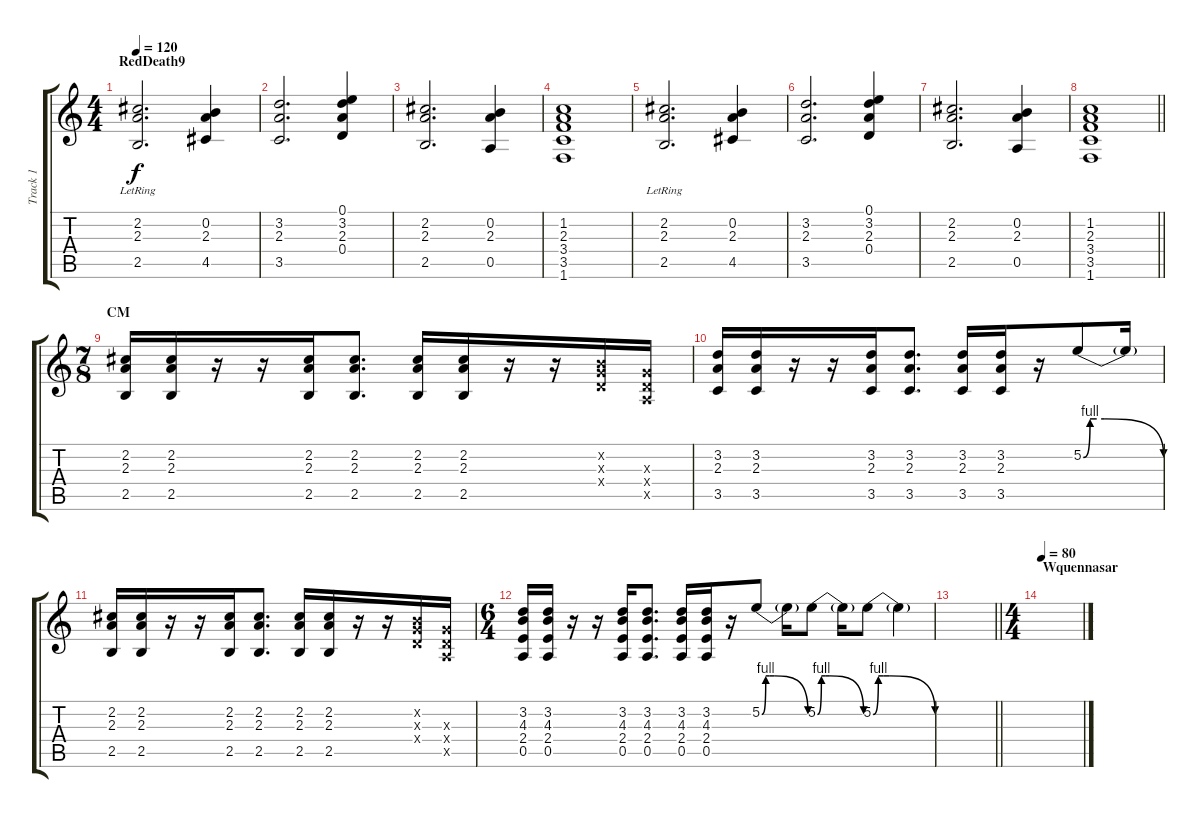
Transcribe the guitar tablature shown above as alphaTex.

\track ("Track 1" "Track 1") {instrument electricguitarjazz}
\staff {score tabs}
\tuning (E4 B3 G3 D3 A2 E2) {hide}
\ts (4 4)
\section ("" "RedDeath9")
\tempo 120
\clef g2
\ks c
(2.2 2.3 2.5{lr}).2{d dy f volume 13} (0.2 2.3 4.5).4 |
(3.2 2.3 3.5).2{d} (0.1 3.2 2.3 0.4).4 |
(2.2 2.3 2.5).2{d} (0.2 2.3 0.5).4 |
(1.2 2.3 3.4 3.5 1.6).1 |
(2.2 2.3 2.5{lr}).2{d volume 13} (0.2 2.3 4.5).4 |
(3.2 2.3 3.5).2{d} (0.1 3.2 2.3 0.4).4 |
(2.2 2.3 2.5).2{d} (0.2 2.3 0.5).4 |
\barLineRight lightlight
(1.2 2.3 3.4 3.5 1.6).1 |
\ts (7 8)
\section ("" "CM")
(2.2 2.3 2.5).16 (2.2 2.3 2.5).16 r.16 r.16 (2.2 2.3 2.5).16 (2.2 2.3 2.5).8{d} (2.2 2.3 2.5).16 (2.2 2.3 2.5).16 r.16 r.16 (0.2{x} 0.3{x} 0.4{x}).16 (0.3{x} 0.4{x} 0.5{x}).16 |
(3.2 2.3 3.5).16 (3.2 2.3 3.5).16 r.16 r.16 (3.2 2.3 3.5).16 (3.2 2.3 3.5).8{d} (3.2 2.3 3.5).16 (3.2 2.3 3.5).16 r.16 5.2{be (custom 0 0 5 4 10 4 16 4 60 0)}.8 5.2{t}.16 |
(2.2 2.3 2.5).16 (2.2 2.3 2.5).16 r.16 r.16 (2.2 2.3 2.5).16 (2.2 2.3 2.5).8{d} (2.2 2.3 2.5).16 (2.2 2.3 2.5).16 r.16 r.16 (0.2{x} 0.3{x} 0.4{x}).16 (0.3{x} 0.4{x} 0.5{x}).16 |
\ts (6 4)
(3.2 4.3 2.4 0.5).16 (3.2 4.3 2.4 0.5).16 r.16 r.16 (3.2 4.3 2.4 0.5).16 (3.2 4.3 2.4 0.5).8{d} (3.2 4.3 2.4 0.5).16 (3.2 4.3 2.4 0.5).16 r.16 5.2{be (custom 0 0 5 4 10 4 16 4 60 0)}.8 5.2{t}.16 5.2{be (custom 0 0 5 4 10 4 16 4 60 0)}.8 5.2{t}.16 5.2{be (custom 0 0 5 4 10 4 16 4 60 0)}.8 5.2{t}.4 |
\barLineRight lightlight
|
\ts (4 4)
\section ("" "Wquennasar")
\tempo 80
